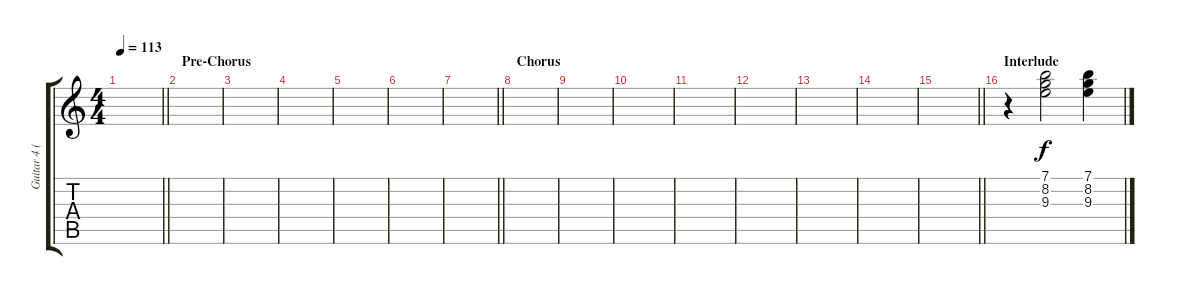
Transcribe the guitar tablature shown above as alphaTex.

\track ("Guitar 4 (Slight Dist w/ wah-wah)" "Guitar 4 (") {instrument distortionguitar}
\staff {score tabs}
\tuning (E4 B3 G3 D3 A2 E2) {hide}
\ts (4 4)
\tempo 113
\clef g2
\barLineRight lightlight
\ks c
|
\section ("" "Pre-Chorus")
|
|
|
|
|
\barLineRight lightlight
|
\section ("" "Chorus")
|
|
|
|
|
|
|
\barLineRight lightlight
|
\section ("" "Interlude")
r.4 (7.1 8.2 9.3).2 (7.1 8.2 9.3).4
